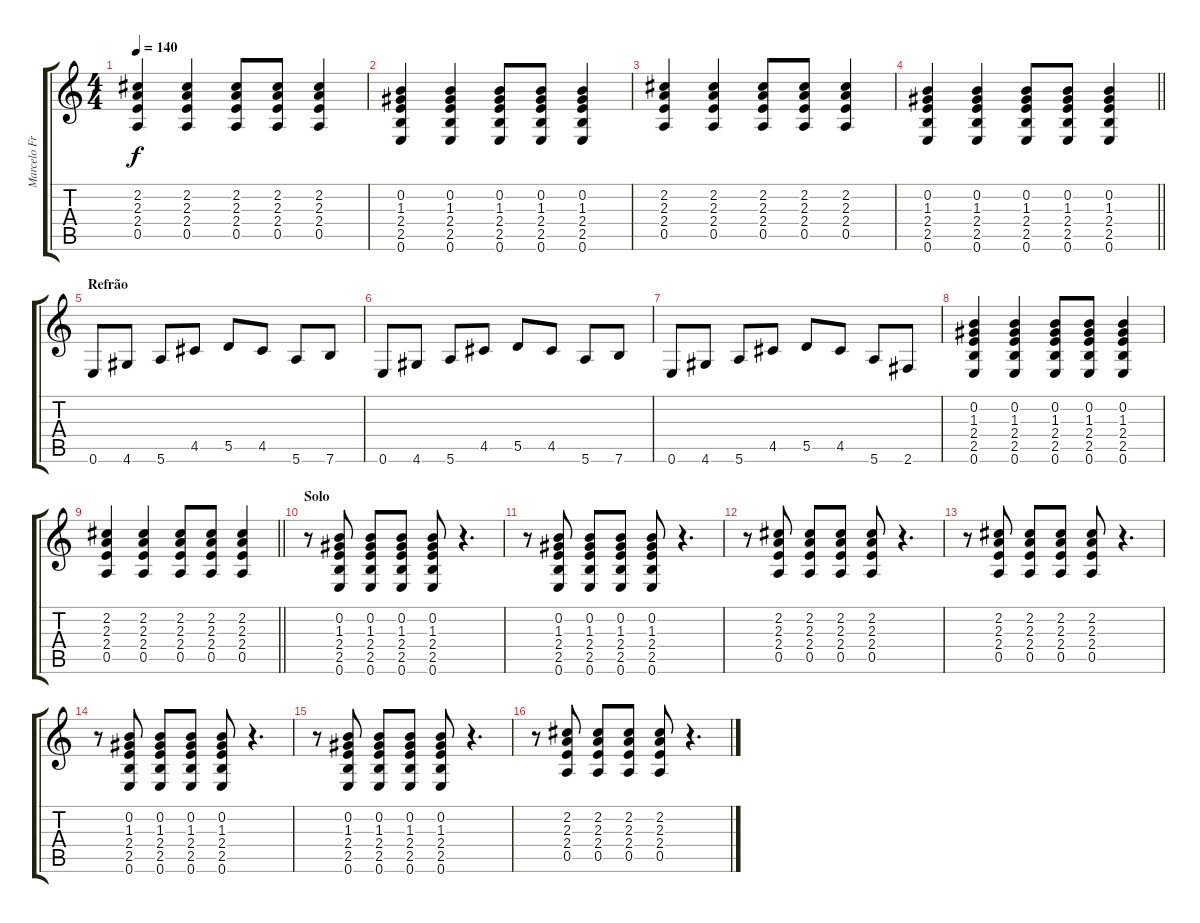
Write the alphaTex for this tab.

\track ("Marcelo Fromer" "Marcelo Fr") {instrument acousticguitarsteel}
\staff {score tabs}
\tuning (E4 B3 G3 D3 A2 E2) {hide}
\ts (4 4)
\tempo 140
\clef g2
\ks c
(2.2 2.3 2.4 0.5).4{dy f} (2.2 2.3 2.4 0.5).4 (2.2 2.3 2.4 0.5).8 (2.2 2.3 2.4 0.5).8 (2.2 2.3 2.4 0.5).4 |
(0.2 1.3 2.4 2.5 0.6).4 (0.2 1.3 2.4 2.5 0.6).4 (0.2 1.3 2.4 2.5 0.6).8 (0.2 1.3 2.4 2.5 0.6).8 (0.2 1.3 2.4 2.5 0.6).4 |
(2.2 2.3 2.4 0.5).4 (2.2 2.3 2.4 0.5).4 (2.2 2.3 2.4 0.5).8 (2.2 2.3 2.4 0.5).8 (2.2 2.3 2.4 0.5).4 |
\barLineRight lightlight
(0.2 1.3 2.4 2.5 0.6).4 (0.2 1.3 2.4 2.5 0.6).4 (0.2 1.3 2.4 2.5 0.6).8 (0.2 1.3 2.4 2.5 0.6).8 (0.2 1.3 2.4 2.5 0.6).4 |
\section ("" "Refrão")
0.6.8 4.6.8 5.6.8 4.5.8 5.5.8 4.5.8 5.6.8 7.6.8 |
0.6.8 4.6.8 5.6.8 4.5.8 5.5.8 4.5.8 5.6.8 7.6.8 |
0.6.8 4.6.8 5.6.8 4.5.8 5.5.8 4.5.8 5.6.8 2.6.8 |
(0.2 1.3 2.4 2.5 0.6).4 (0.2 1.3 2.4 2.5 0.6).4 (0.2 1.3 2.4 2.5 0.6).8 (0.2 1.3 2.4 2.5 0.6).8 (0.2 1.3 2.4 2.5 0.6).4 |
\barLineRight lightlight
(2.2 2.3 2.4 0.5).4 (2.2 2.3 2.4 0.5).4 (2.2 2.3 2.4 0.5).8 (2.2 2.3 2.4 0.5).8 (2.2 2.3 2.4 0.5).4 |
\section ("" "Solo")
r.8 (0.2 1.3 2.4 2.5 0.6).8 (0.2 1.3 2.4 2.5 0.6).8 (0.2 1.3 2.4 2.5 0.6).8 (0.2 1.3 2.4 2.5 0.6).8 r.4{d} |
r.8 (0.2 1.3 2.4 2.5 0.6).8 (0.2 1.3 2.4 2.5 0.6).8 (0.2 1.3 2.4 2.5 0.6).8 (0.2 1.3 2.4 2.5 0.6).8 r.4{d} |
r.8 (2.2 2.3 2.4 0.5).8 (2.2 2.3 2.4 0.5).8 (2.2 2.3 2.4 0.5).8 (2.2 2.3 2.4 0.5).8 r.4{d} |
r.8 (2.2 2.3 2.4 0.5).8 (2.2 2.3 2.4 0.5).8 (2.2 2.3 2.4 0.5).8 (2.2 2.3 2.4 0.5).8 r.4{d} |
r.8 (0.2 1.3 2.4 2.5 0.6).8 (0.2 1.3 2.4 2.5 0.6).8 (0.2 1.3 2.4 2.5 0.6).8 (0.2 1.3 2.4 2.5 0.6).8 r.4{d} |
r.8 (0.2 1.3 2.4 2.5 0.6).8 (0.2 1.3 2.4 2.5 0.6).8 (0.2 1.3 2.4 2.5 0.6).8 (0.2 1.3 2.4 2.5 0.6).8 r.4{d} |
r.8 (2.2 2.3 2.4 0.5).8 (2.2 2.3 2.4 0.5).8 (2.2 2.3 2.4 0.5).8 (2.2 2.3 2.4 0.5).8 r.4{d}
